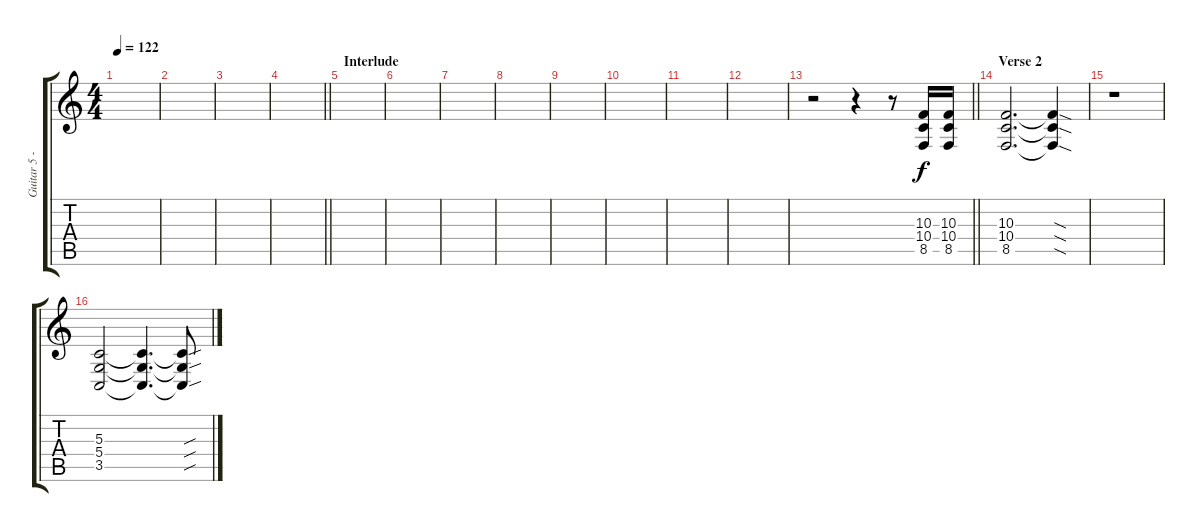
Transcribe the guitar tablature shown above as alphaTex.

\track ("Guitar 5 - Rhythm (w/ chokey wah tone)" "Guitar 5 -") {instrument lead2sawtooth}
\staff {score tabs}
\tuning (E4 B3 G3 D3 A2 E2) {hide}
\ts (4 4)
\tempo 122
\clef g2
\ks c
|
|
|
\barLineRight lightlight
|
\section ("" "Interlude")
|
|
|
|
|
|
|
|
\barLineRight lightlight
r.2 r.4 r.8 (10.3 10.4 8.5).16 (10.3 10.4 8.5).16 |
\section ("" "Verse 2")
(10.3 10.4 8.5).2{d} (10.3{sod t} 10.4{sod t} 8.5{sod t}).4 |
r.1 |
(5.3 5.4 3.5).2 (5.3{t} 5.4{t} 3.5{t}).4{d} (5.3{sou t} 5.4{sou t} 3.5{sou t}).8
